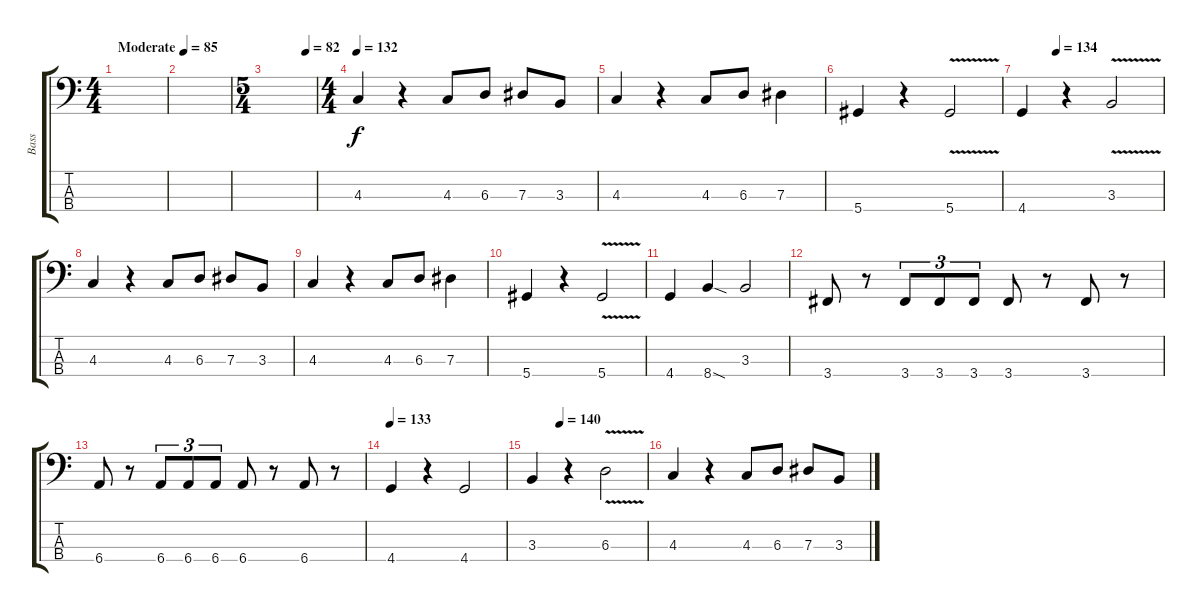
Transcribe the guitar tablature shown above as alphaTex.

\track ("Bass" "Bass") {instrument electricbasspick}
\staff {score tabs}
\tuning (Gb2 Db2 Ab1 Eb1) {hide}
\ts (4 4)
\tempo (85 "Moderate")
\clef f4
\ks c
|
|
\ts (5 4)
\tempo (100 0.8)
\tempo (82 0.8)
|
\ts (4 4)
\tempo 132
4.3.4 r.4 4.3.8 6.3.8 7.3.8 3.3.8 |
4.3.4 r.4 4.3.8 6.3.8 7.3.4 |
5.4.4 r.4 5.4{v}.2 |
\tempo (134 0.25)
4.4.4 r.4 3.3{v}.2 |
4.3.4 r.4 4.3.8 6.3.8 7.3.8 3.3.8 |
4.3.4 r.4 4.3.8 6.3.8 7.3.4 |
5.4.4 r.4 5.4{v}.2 |
4.4.4 8.4{sod}.4 3.3.2 |
3.4.8 r.8 3.4.8{tu (3 2)} 3.4.8{tu (3 2)} 3.4.8{tu (3 2)} 3.4.8 r.8 3.4.8 r.8 |
6.4.8 r.8 6.4.8{tu (3 2)} 6.4.8{tu (3 2)} 6.4.8{tu (3 2)} 6.4.8 r.8 6.4.8 r.8 |
\tempo 133
4.4.4 r.4 4.4.2 |
\tempo (140 0.25)
3.3.4 r.4 6.3{v}.2 |
4.3.4 r.4 4.3.8 6.3.8 7.3.8 3.3.8
